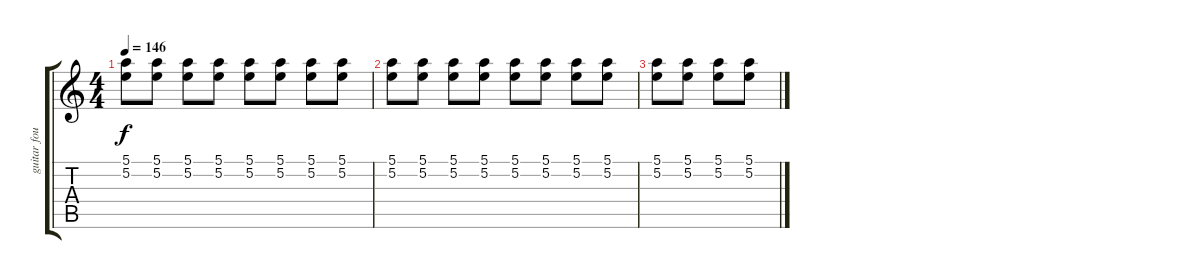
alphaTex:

\track ("guitar four" "guitar fou") {instrument distortionguitar}
\staff {score tabs}
\tuning (E4 B3 G3 D3 A2 E2) {hide}
\ts (4 4)
\tempo 146
\clef g2
\ks c
(5.1 5.2).8{dy f} (5.1 5.2).8 (5.1 5.2).8 (5.1 5.2).8 (5.1 5.2).8 (5.1 5.2).8 (5.1 5.2).8 (5.1 5.2).8 |
(5.1 5.2).8 (5.1 5.2).8 (5.1 5.2).8 (5.1 5.2).8 (5.1 5.2).8 (5.1 5.2).8 (5.1 5.2).8 (5.1 5.2).8 |
(5.1 5.2).8 (5.1 5.2).8 (5.1 5.2).8 (5.1 5.2).8
